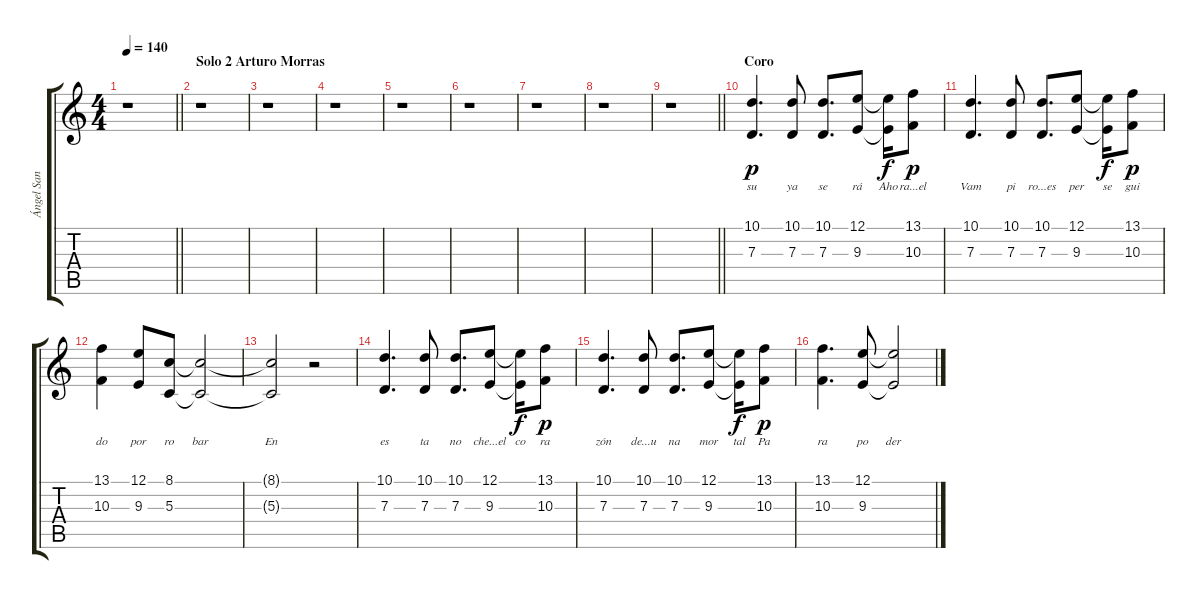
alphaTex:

\track ("Ángel San Juan (Voz)" "Ángel San ") {instrument lead2sawtooth}
\staff {score tabs}
\tuning (E4 B3 G3 D3 A2 E2) {hide}
\ts (4 4)
\tempo 140
\clef g2
\barLineRight lightlight
\ks c
r.1{dy p} |
\section ("" "Solo 2 Arturo Morras")
r.1 |
r.1 |
r.1 |
r.1 |
r.1 |
r.1 |
r.1 |
\barLineRight lightlight
r.1 |
\section ("" "Coro")
(10.1 7.3).4{d lyrics (0 "su") lyrics (1 "") lyrics (2 "") lyrics (3 "") lyrics (4 "")} (10.1 7.3).8{lyrics (0 "ya") lyrics (1 "") lyrics (2 "") lyrics (3 "") lyrics (4 "")} (10.1 7.3).8{d lyrics (0 "se") lyrics (1 "") lyrics (2 "") lyrics (3 "") lyrics (4 "")} (12.1 9.3).8{lyrics (0 "rá") lyrics (1 "") lyrics (2 "") lyrics (3 "") lyrics (4 "")} (12.1{t} 9.3{t}).16{lyrics (0 "Aho") lyrics (1 "") lyrics (2 "") lyrics (3 "") lyrics (4 "") dy f} (13.1 10.3).8{lyrics (0 "ra...el") lyrics (1 "") lyrics (2 "") lyrics (3 "") lyrics (4 "") dy p} |
(10.1 7.3).4{d lyrics (0 "Vam") lyrics (1 "") lyrics (2 "") lyrics (3 "") lyrics (4 "")} (10.1 7.3).8{lyrics (0 "pi") lyrics (1 "") lyrics (2 "") lyrics (3 "") lyrics (4 "")} (10.1 7.3).8{d lyrics (0 "ro...es") lyrics (1 "") lyrics (2 "") lyrics (3 "") lyrics (4 "")} (12.1 9.3).8{lyrics (0 "per") lyrics (1 "") lyrics (2 "") lyrics (3 "") lyrics (4 "")} (12.1{t} 9.3{t}).16{lyrics (0 "se") lyrics (1 "") lyrics (2 "") lyrics (3 "") lyrics (4 "") dy f} (13.1 10.3).8{lyrics (0 "gui") lyrics (1 "") lyrics (2 "") lyrics (3 "") lyrics (4 "") dy p} |
(13.1 10.3).4{lyrics (0 "do") lyrics (1 "") lyrics (2 "") lyrics (3 "") lyrics (4 "")} (12.1 9.3).8{lyrics (0 "por") lyrics (1 "") lyrics (2 "") lyrics (3 "") lyrics (4 "")} (8.1 5.3).8{lyrics (0 "ro") lyrics (1 "") lyrics (2 "") lyrics (3 "") lyrics (4 "")} (8.1{t} 5.3{t}).2{lyrics (0 "bar") lyrics (1 "") lyrics (2 "") lyrics (3 "") lyrics (4 "")} |
(8.1{t} 5.3{t}).2{lyrics (0 "En") lyrics (1 "") lyrics (2 "") lyrics (3 "") lyrics (4 "")} r.2 |
(10.1 7.3).4{d lyrics (0 "es") lyrics (1 "") lyrics (2 "") lyrics (3 "") lyrics (4 "")} (10.1 7.3).8{lyrics (0 "ta") lyrics (1 "") lyrics (2 "") lyrics (3 "") lyrics (4 "")} (10.1 7.3).8{d lyrics (0 "no") lyrics (1 "") lyrics (2 "") lyrics (3 "") lyrics (4 "")} (12.1 9.3).8{lyrics (0 "che...el") lyrics (1 "") lyrics (2 "") lyrics (3 "") lyrics (4 "")} (12.1{t} 9.3{t}).16{lyrics (0 "co") lyrics (1 "") lyrics (2 "") lyrics (3 "") lyrics (4 "") dy f} (13.1 10.3).8{lyrics (0 "ra") lyrics (1 "") lyrics (2 "") lyrics (3 "") lyrics (4 "") dy p} |
(10.1 7.3).4{d lyrics (0 "zón") lyrics (1 "") lyrics (2 "") lyrics (3 "") lyrics (4 "")} (10.1 7.3).8{lyrics (0 "de...u") lyrics (1 "") lyrics (2 "") lyrics (3 "") lyrics (4 "")} (10.1 7.3).8{d lyrics (0 "na") lyrics (1 "") lyrics (2 "") lyrics (3 "") lyrics (4 "")} (12.1 9.3).8{lyrics (0 "mor") lyrics (1 "") lyrics (2 "") lyrics (3 "") lyrics (4 "")} (12.1{t} 9.3{t}).16{lyrics (0 "tal") lyrics (1 "") lyrics (2 "") lyrics (3 "") lyrics (4 "") dy f} (13.1 10.3).8{lyrics (0 "Pa") lyrics (1 "") lyrics (2 "") lyrics (3 "") lyrics (4 "") dy p} |
(13.1 10.3).4{d lyrics (0 "ra") lyrics (1 "") lyrics (2 "") lyrics (3 "") lyrics (4 "")} (12.1 9.3).8{lyrics (0 "po") lyrics (1 "") lyrics (2 "") lyrics (3 "") lyrics (4 "")} (12.1{t} 9.3{t}).2{lyrics (0 "der") lyrics (1 "") lyrics (2 "") lyrics (3 "") lyrics (4 "")}
